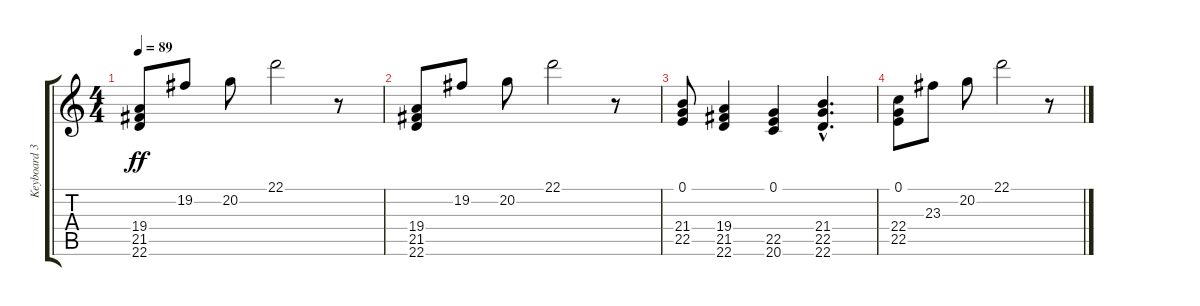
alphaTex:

\track ("Keyboard 3" "Keyboard 3") {instrument stringensemble1}
\staff {score tabs}
\tuning (E4 B3 G3 D3 A2 E2) {hide}
\ts (4 4)
\tempo 89
\clef g2
\ks c
(19.4 21.5 22.6).8{dy ff} 19.2.8 20.2.8 22.1.2 r.8 |
(19.4 21.5 22.6).8 19.2.8 20.2.8 22.1.2 r.8 |
(0.1 21.4 22.5).8 (19.4 21.5 22.6).4 (0.1 22.5 20.6).4 (21.4{hac} 22.5{hac} 22.6{hac}).4{d} |
(0.1 22.4 22.5).8 23.3.8 20.2.8 22.1.2 r.8
